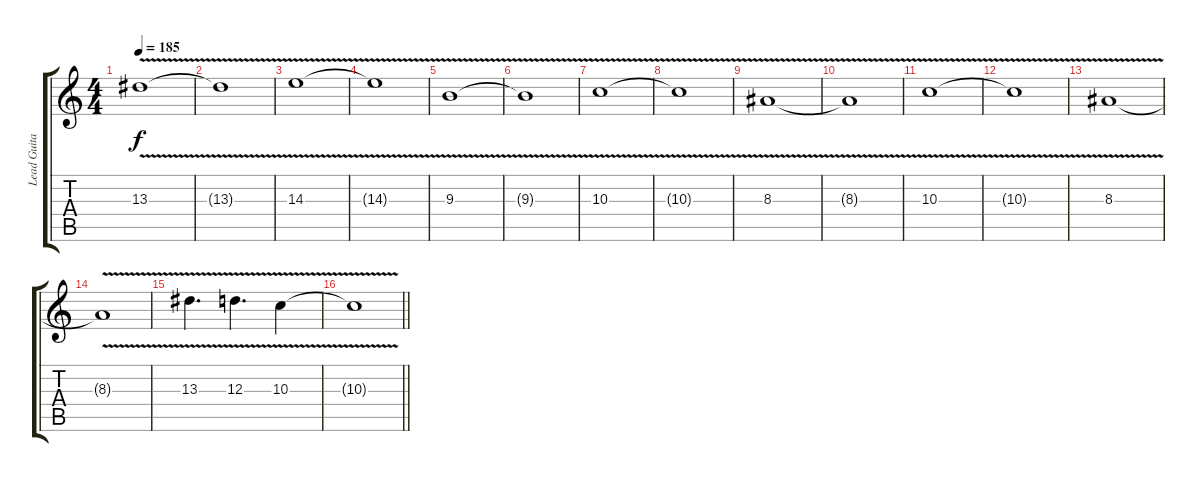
\track ("Lead Guitar" "Lead Guita") {instrument overdrivenguitar}
\staff {score tabs}
\tuning (B3 Gb3 D3 A2 E2 B1) {hide}
\ts (4 4)
\tempo 185
\clef g2
\ks c
13.3{v}.1{dy f balance 8} |
13.3{t}.1 |
14.3{v}.1 |
14.3{t}.1 |
9.3{v}.1 |
9.3{t}.1 |
10.3{v}.1 |
10.3{t}.1 |
8.3{v}.1 |
8.3{t}.1 |
10.3{v}.1 |
10.3{t}.1 |
8.3{v}.1 |
8.3{t}.1 |
13.3{v}.4{d} 12.3{v}.4{d} 10.3{v}.4 |
\barLineRight lightlight
10.3{t}.1
